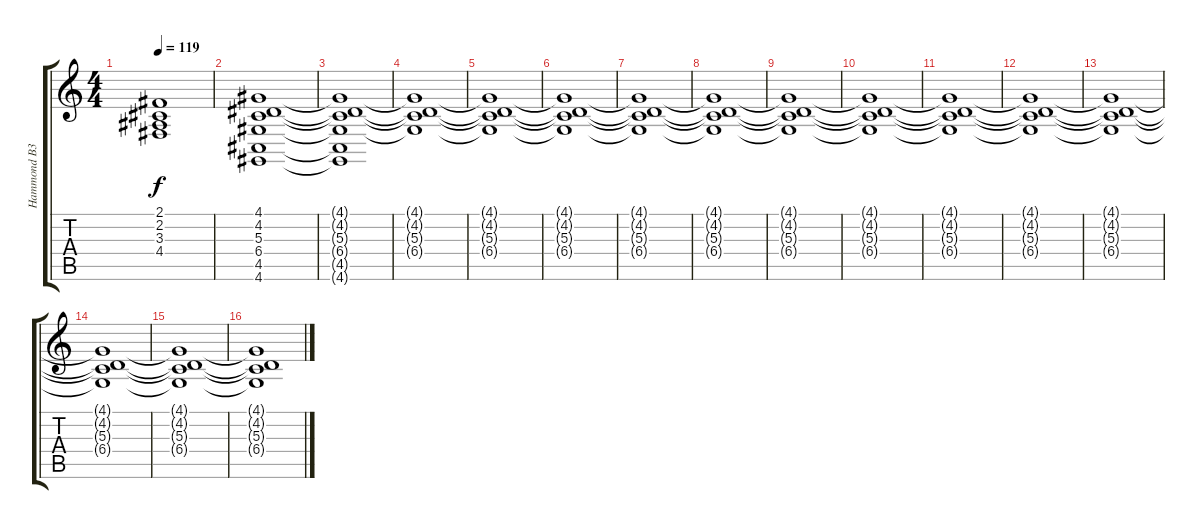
\track ("Hammond B3" "Hammond B3") {instrument lead6voice}
\staff {score tabs}
\tuning (E4 B3 G3 D3 A2 E2) {hide}
\ts (4 4)
\tempo 119
\clef g2
\ks c
(2.1 2.2 3.3 4.4).1{dy f volume 8} |
(4.1 4.2 5.3 6.4 4.5 4.6).1{volume 8} |
(4.1{t} 4.2{t} 5.3{t} 6.4{t} 4.5{t} 4.6{t}).1 |
(4.1{t} 4.2{t} 5.3{t} 6.4{t}).1 |
(4.1{t} 4.2{t} 5.3{t} 6.4{t}).1 |
(4.1{t} 4.2{t} 5.3{t} 6.4{t}).1 |
(4.1{t} 4.2{t} 5.3{t} 6.4{t}).1 |
(4.1{t} 4.2{t} 5.3{t} 6.4{t}).1 |
(4.1{t} 4.2{t} 5.3{t} 6.4{t}).1 |
(4.1{t} 4.2{t} 5.3{t} 6.4{t}).1 |
(4.1{t} 4.2{t} 5.3{t} 6.4{t}).1 |
(4.1{t} 4.2{t} 5.3{t} 6.4{t}).1 |
(4.1{t} 4.2{t} 5.3{t} 6.4{t}).1 |
(4.1{t} 4.2{t} 5.3{t} 6.4{t}).1 |
(4.1{t} 4.2{t} 5.3{t} 6.4{t}).1 |
(4.1{t} 4.2{t} 5.3{t} 6.4{t}).1
